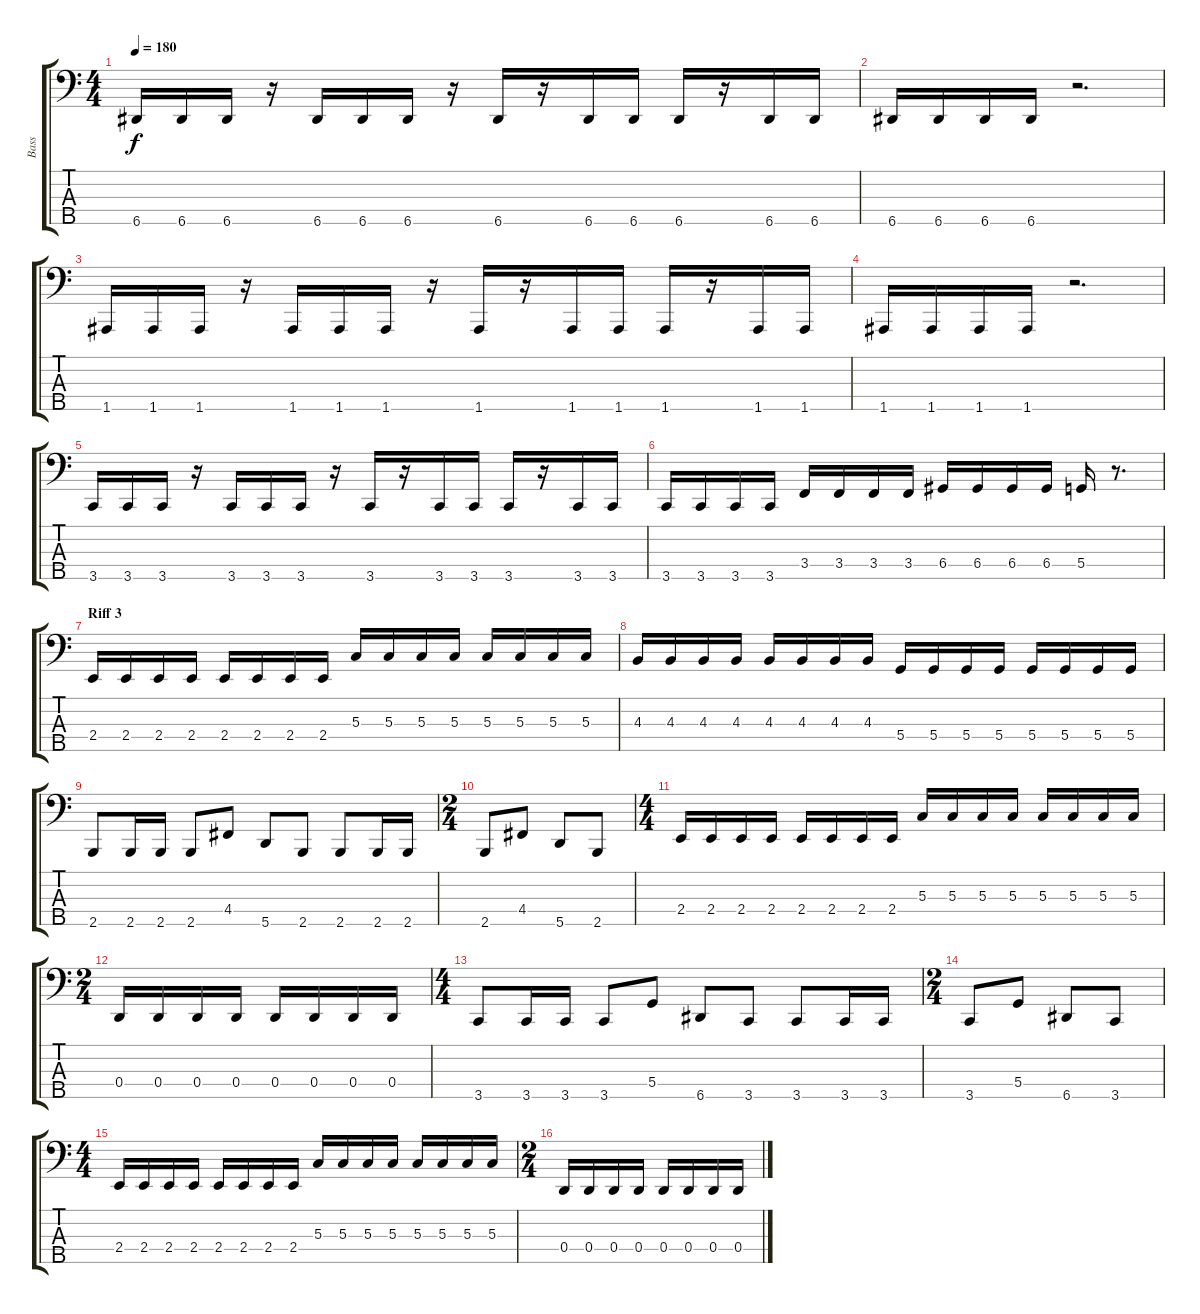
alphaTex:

\track ("Bass" "Bass") {instrument electricbassfinger}
\staff {score tabs}
\tuning (F2 C2 G1 D1 A0) {hide}
\ts (4 4)
\tempo 180
\clef f4
\ks c
6.5.16{dy f} 6.5.16 6.5.16 r.16 6.5.16 6.5.16 6.5.16 r.16 6.5.16 r.16 6.5.16 6.5.16 6.5.16 r.16 6.5.16 6.5.16 |
6.5.16 6.5.16 6.5.16 6.5.16 r.2{d} |
1.5.16 1.5.16 1.5.16 r.16 1.5.16 1.5.16 1.5.16 r.16 1.5.16 r.16 1.5.16 1.5.16 1.5.16 r.16 1.5.16 1.5.16 |
1.5.16 1.5.16 1.5.16 1.5.16 r.2{d} |
3.5.16 3.5.16 3.5.16 r.16 3.5.16 3.5.16 3.5.16 r.16 3.5.16 r.16 3.5.16 3.5.16 3.5.16 r.16 3.5.16 3.5.16 |
3.5.16 3.5.16 3.5.16 3.5.16 3.4.16 3.4.16 3.4.16 3.4.16 6.4.16 6.4.16 6.4.16 6.4.16 5.4.16 r.8{d} |
\section ("" "Riff 3")
2.4.16 2.4.16 2.4.16 2.4.16 2.4.16 2.4.16 2.4.16 2.4.16 5.3.16 5.3.16 5.3.16 5.3.16 5.3.16 5.3.16 5.3.16 5.3.16 |
4.3.16 4.3.16 4.3.16 4.3.16 4.3.16 4.3.16 4.3.16 4.3.16 5.4.16 5.4.16 5.4.16 5.4.16 5.4.16 5.4.16 5.4.16 5.4.16 |
2.5.8 2.5.16 2.5.16 2.5.8 4.4.8 5.5.8 2.5.8 2.5.8 2.5.16 2.5.16 |
\ts (2 4)
2.5.8 4.4.8 5.5.8 2.5.8 |
\ts (4 4)
2.4.16 2.4.16 2.4.16 2.4.16 2.4.16 2.4.16 2.4.16 2.4.16 5.3.16 5.3.16 5.3.16 5.3.16 5.3.16 5.3.16 5.3.16 5.3.16 |
\ts (2 4)
0.4.16 0.4.16 0.4.16 0.4.16 0.4.16 0.4.16 0.4.16 0.4.16 |
\ts (4 4)
3.5.8 3.5.16 3.5.16 3.5.8 5.4.8 6.5.8 3.5.8 3.5.8 3.5.16 3.5.16 |
\ts (2 4)
3.5.8 5.4.8 6.5.8 3.5.8 |
\ts (4 4)
2.4.16 2.4.16 2.4.16 2.4.16 2.4.16 2.4.16 2.4.16 2.4.16 5.3.16 5.3.16 5.3.16 5.3.16 5.3.16 5.3.16 5.3.16 5.3.16 |
\ts (2 4)
0.4.16 0.4.16 0.4.16 0.4.16 0.4.16 0.4.16 0.4.16 0.4.16
